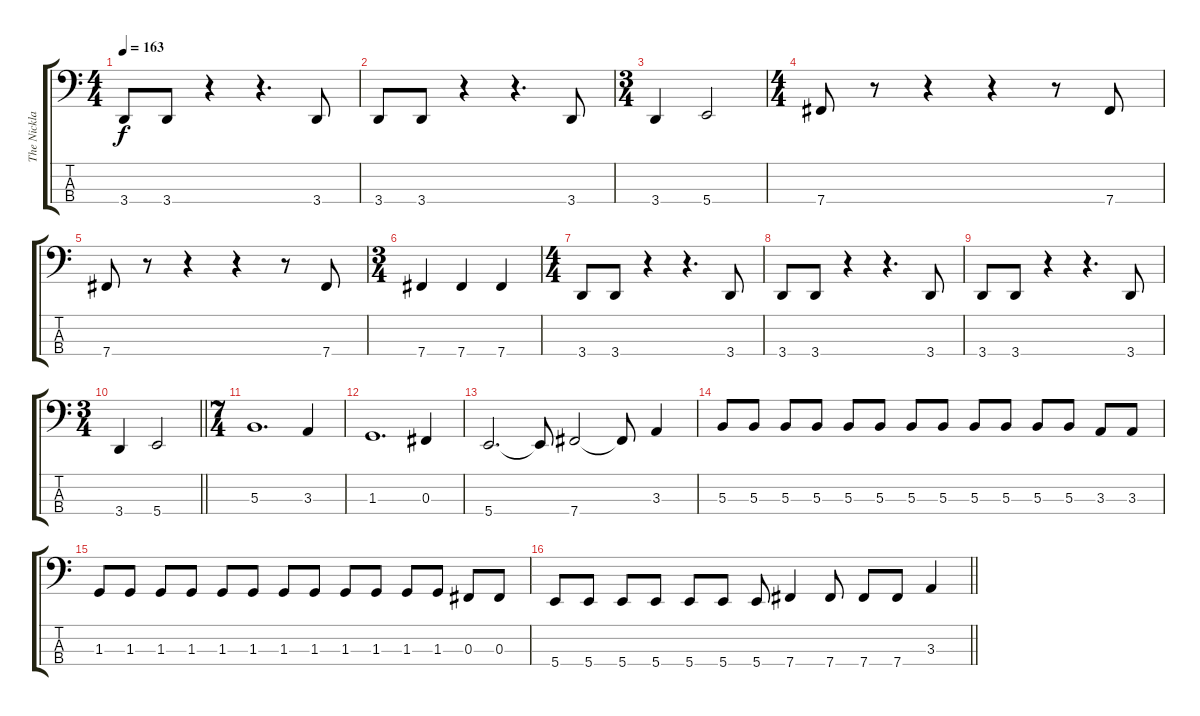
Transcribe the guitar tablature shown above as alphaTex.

\track ("The Nicklasson" "The Nickla") {instrument electricbasspick}
\staff {score tabs}
\tuning (E2 B1 Gb1 B0) {hide}
\ts (4 4)
\tempo 163
\clef f4
\ks c
3.4.8{dy f} 3.4.8 r.4 r.4{d} 3.4.8 |
3.4.8 3.4.8 r.4 r.4{d} 3.4.8 |
\ts (3 4)
3.4.4 5.4.2 |
\ts (4 4)
7.4.8 r.8 r.4 r.4 r.8 7.4.8 |
7.4.8 r.8 r.4 r.4 r.8 7.4.8 |
\ts (3 4)
7.4.4 7.4.4 7.4.4 |
\ts (4 4)
3.4.8 3.4.8 r.4 r.4{d} 3.4.8 |
3.4.8 3.4.8 r.4 r.4{d} 3.4.8 |
3.4.8 3.4.8 r.4 r.4{d} 3.4.8 |
\ts (3 4)
\barLineRight lightlight
3.4.4 5.4.2 |
\ts (7 4)
\section ("" "")
5.3.1{d} 3.3.4 |
1.3.1{d} 0.3.4 |
5.4.2{d} 5.4{t}.8 7.4.2 7.4{t}.8 3.3.4 |
5.3.8 5.3.8 5.3.8 5.3.8 5.3.8 5.3.8 5.3.8 5.3.8 5.3.8 5.3.8 5.3.8 5.3.8 3.3.8 3.3.8 |
1.3.8 1.3.8 1.3.8 1.3.8 1.3.8 1.3.8 1.3.8 1.3.8 1.3.8 1.3.8 1.3.8 1.3.8 0.3.8 0.3.8 |
\barLineRight lightlight
5.4.8 5.4.8 5.4.8 5.4.8 5.4.8 5.4.8 5.4.8 7.4.4 7.4.8 7.4.8 7.4.8 3.3.4
